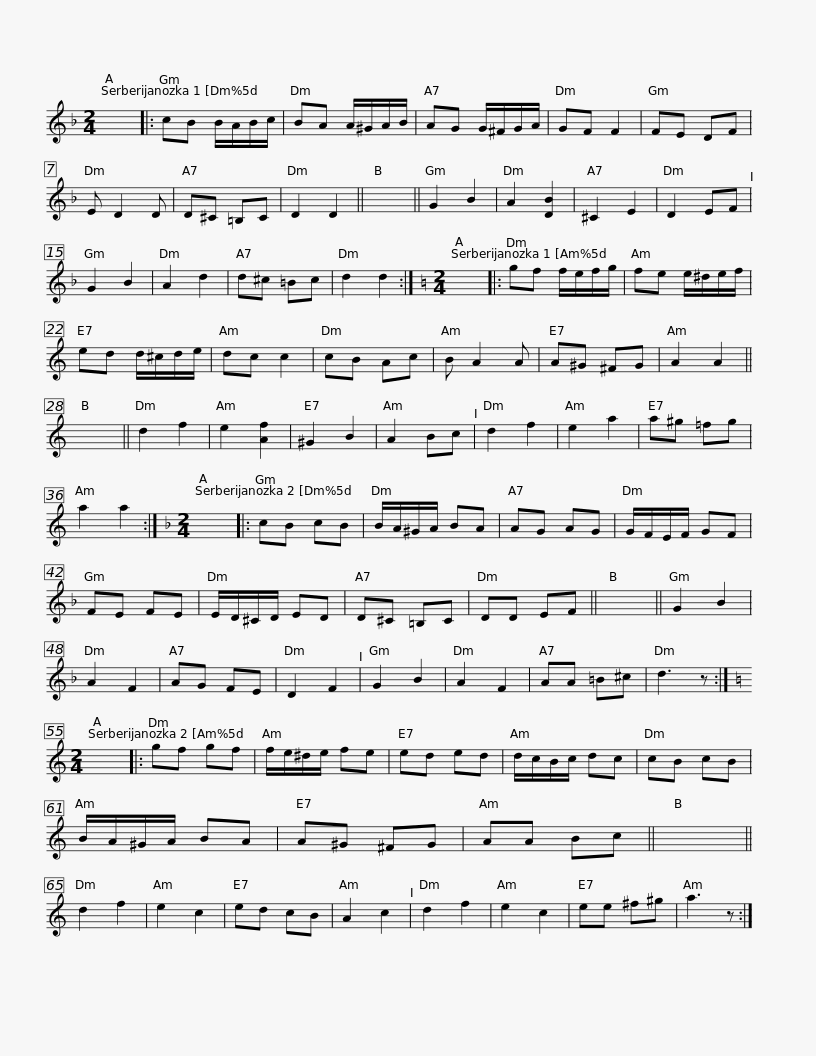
X:1
L:1/8
M:2/4
I:linebreak $
K:Dmin
V:1 treble
V:1
 x4 |: cB B/A/B/c/ | BA A/^G/A/B/ | AG G/^F/G/A/ | GF F2 | %5
 FE DF | E D2 D | D^C =B,C | D2 D2 || x4 ||$ %10
 G2 B2 | A2 [DB]2 | ^C2 E2 | D2 EF | G2 B2 | %15
 A2 d2 | d^c =Bc | d2 d2 :|[K:Amin][M:2/4] x4 |: gf f/e/f/g/ | %20
 fe e/^d/e/f/ |$ ed d/^c/d/e/ | dc c2 | cB Ac | B A2 A | %25
 A^G ^FG | A2 A2 || x4 || d2 f2 | e2 [Af]2 | %30
 ^G2 B2 | A2 Bc | d2 f2 | e2 a2 |$ a^g =fg | %35
 a2 a2 :|[K:Dmin][M:2/4] x4 |: cB cB | B/A/^G/A/ BA | AG AG | %40
 G/F/E/F/ GF | FE FE | E/D/^C/D/ ED |$ D^C =B,C | DD EF || %45
 x4 || G2 B2 | A2 F2 | AG FE | D2 F2 | %50
 G2 B2 | A2 F2 | AA =B^c | d3 z :|[K:Amin][M:2/4] x4 |:$ %55
 gf gf | f/e/^d/e/ fe | ed ed | d/c/B/c/ dc | cB cB | %60
 B/A/^G/A/ BA | A^G ^FG | AA Bc || x4 ||$ d2 f2 | %65
 e2 c2 | ed cB | A2 c2 | d2 f2 | e2 c2 | %70
 ee ^f^g | a3 z :| %72
